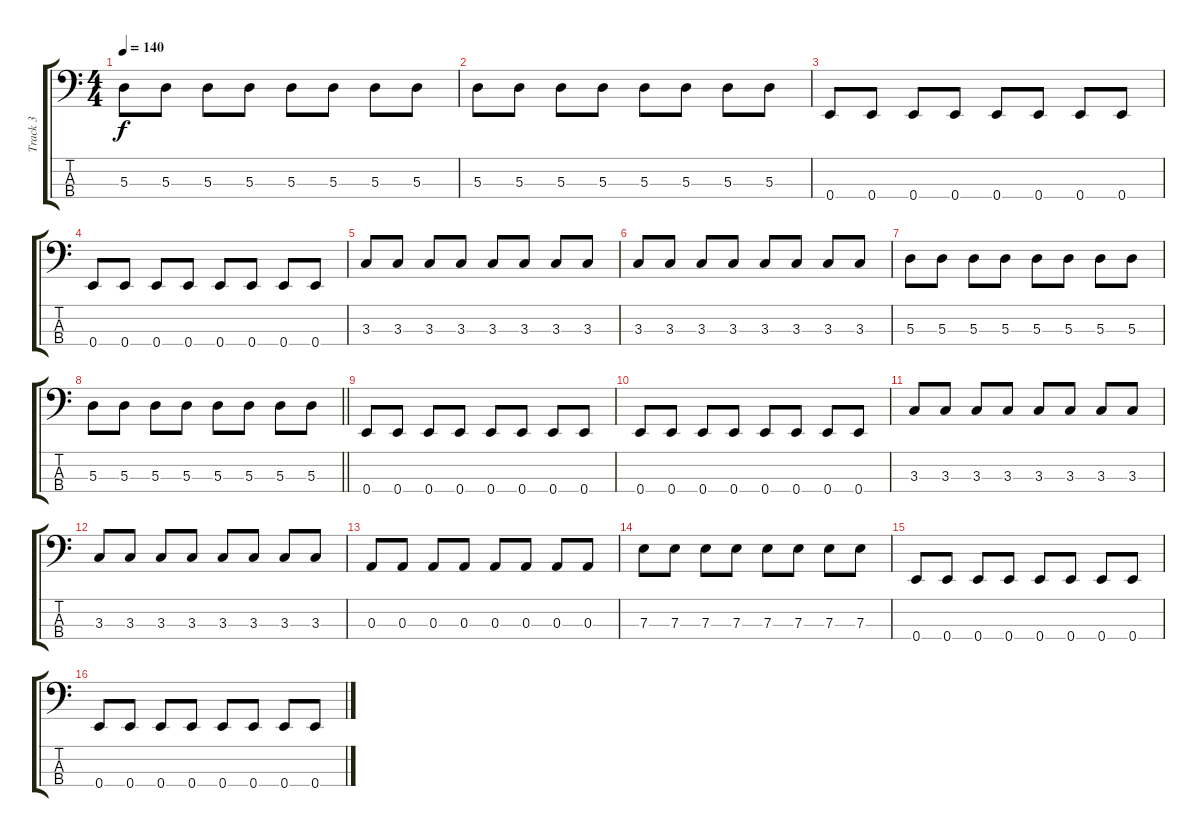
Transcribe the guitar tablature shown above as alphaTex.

\track ("Track 3" "Track 3") {instrument electricbasspick}
\staff {score tabs}
\tuning (G2 D2 A1 E1) {hide}
\ts (4 4)
\tempo 140
\clef f4
\ks c
5.3.8{dy f} 5.3.8 5.3.8 5.3.8 5.3.8 5.3.8 5.3.8 5.3.8 |
5.3.8 5.3.8 5.3.8 5.3.8 5.3.8 5.3.8 5.3.8 5.3.8 |
0.4.8 0.4.8 0.4.8 0.4.8 0.4.8 0.4.8 0.4.8 0.4.8 |
0.4.8 0.4.8 0.4.8 0.4.8 0.4.8 0.4.8 0.4.8 0.4.8 |
3.3.8 3.3.8 3.3.8 3.3.8 3.3.8 3.3.8 3.3.8 3.3.8 |
3.3.8 3.3.8 3.3.8 3.3.8 3.3.8 3.3.8 3.3.8 3.3.8 |
5.3.8 5.3.8 5.3.8 5.3.8 5.3.8 5.3.8 5.3.8 5.3.8 |
\barLineRight lightlight
5.3.8 5.3.8 5.3.8 5.3.8 5.3.8 5.3.8 5.3.8 5.3.8 |
0.4.8 0.4.8 0.4.8 0.4.8 0.4.8 0.4.8 0.4.8 0.4.8 |
0.4.8 0.4.8 0.4.8 0.4.8 0.4.8 0.4.8 0.4.8 0.4.8 |
3.3.8 3.3.8 3.3.8 3.3.8 3.3.8 3.3.8 3.3.8 3.3.8 |
3.3.8 3.3.8 3.3.8 3.3.8 3.3.8 3.3.8 3.3.8 3.3.8 |
0.3.8 0.3.8 0.3.8 0.3.8 0.3.8 0.3.8 0.3.8 0.3.8 |
7.3.8 7.3.8 7.3.8 7.3.8 7.3.8 7.3.8 7.3.8 7.3.8 |
0.4.8 0.4.8 0.4.8 0.4.8 0.4.8 0.4.8 0.4.8 0.4.8 |
0.4.8 0.4.8 0.4.8 0.4.8 0.4.8 0.4.8 0.4.8 0.4.8
